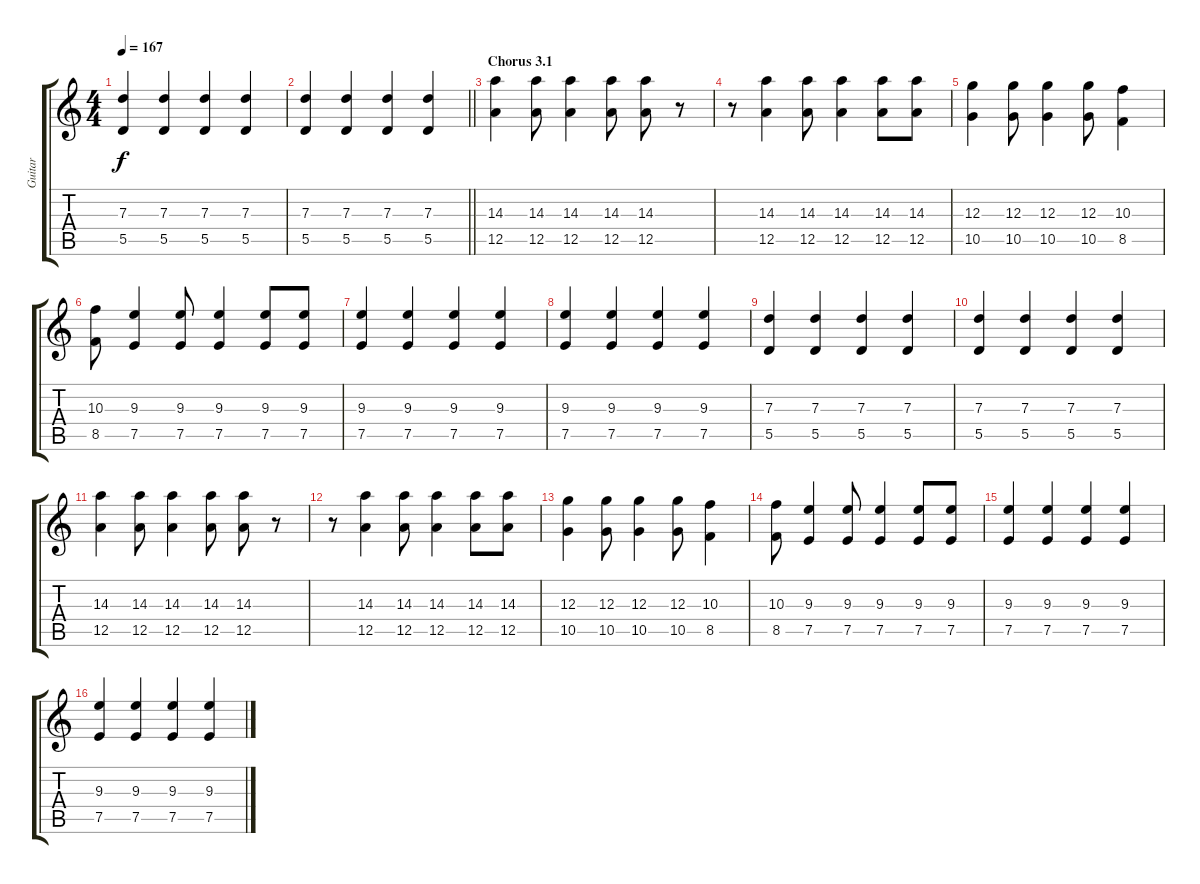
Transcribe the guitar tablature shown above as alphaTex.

\track ("Guitar" "Guitar") {instrument distortionguitar}
\staff {score tabs}
\tuning (E4 B3 G3 D3 A2 E2) {hide}
\ts (4 4)
\tempo 167
\clef g2
\ks c
(7.3 5.5).4{dy f} (7.3 5.5).4 (7.3 5.5).4 (7.3 5.5).4 |
\barLineRight lightlight
(7.3 5.5).4 (7.3 5.5).4 (7.3 5.5).4 (7.3 5.5).4 |
\section ("" "Chorus 3.1")
(14.3 12.5).4 (14.3 12.5).8 (14.3 12.5).4 (14.3 12.5).8 (14.3 12.5).8 r.8 |
r.8 (14.3 12.5).4 (14.3 12.5).8 (14.3 12.5).4 (14.3 12.5).8 (14.3 12.5).8 |
(12.3 10.5).4 (12.3 10.5).8 (12.3 10.5).4 (12.3 10.5).8 (10.3 8.5).4 |
(10.3 8.5).8 (9.3 7.5).4 (9.3 7.5).8 (9.3 7.5).4 (9.3 7.5).8 (9.3 7.5).8 |
(9.3 7.5).4 (9.3 7.5).4 (9.3 7.5).4 (9.3 7.5).4 |
(9.3 7.5).4 (9.3 7.5).4 (9.3 7.5).4 (9.3 7.5).4 |
(7.3 5.5).4 (7.3 5.5).4 (7.3 5.5).4 (7.3 5.5).4 |
(7.3 5.5).4 (7.3 5.5).4 (7.3 5.5).4 (7.3 5.5).4 |
(14.3 12.5).4 (14.3 12.5).8 (14.3 12.5).4 (14.3 12.5).8 (14.3 12.5).8 r.8 |
r.8 (14.3 12.5).4 (14.3 12.5).8 (14.3 12.5).4 (14.3 12.5).8 (14.3 12.5).8 |
(12.3 10.5).4 (12.3 10.5).8 (12.3 10.5).4 (12.3 10.5).8 (10.3 8.5).4 |
(10.3 8.5).8 (9.3 7.5).4 (9.3 7.5).8 (9.3 7.5).4 (9.3 7.5).8 (9.3 7.5).8 |
(9.3 7.5).4 (9.3 7.5).4 (9.3 7.5).4 (9.3 7.5).4 |
(9.3 7.5).4 (9.3 7.5).4 (9.3 7.5).4 (9.3 7.5).4
